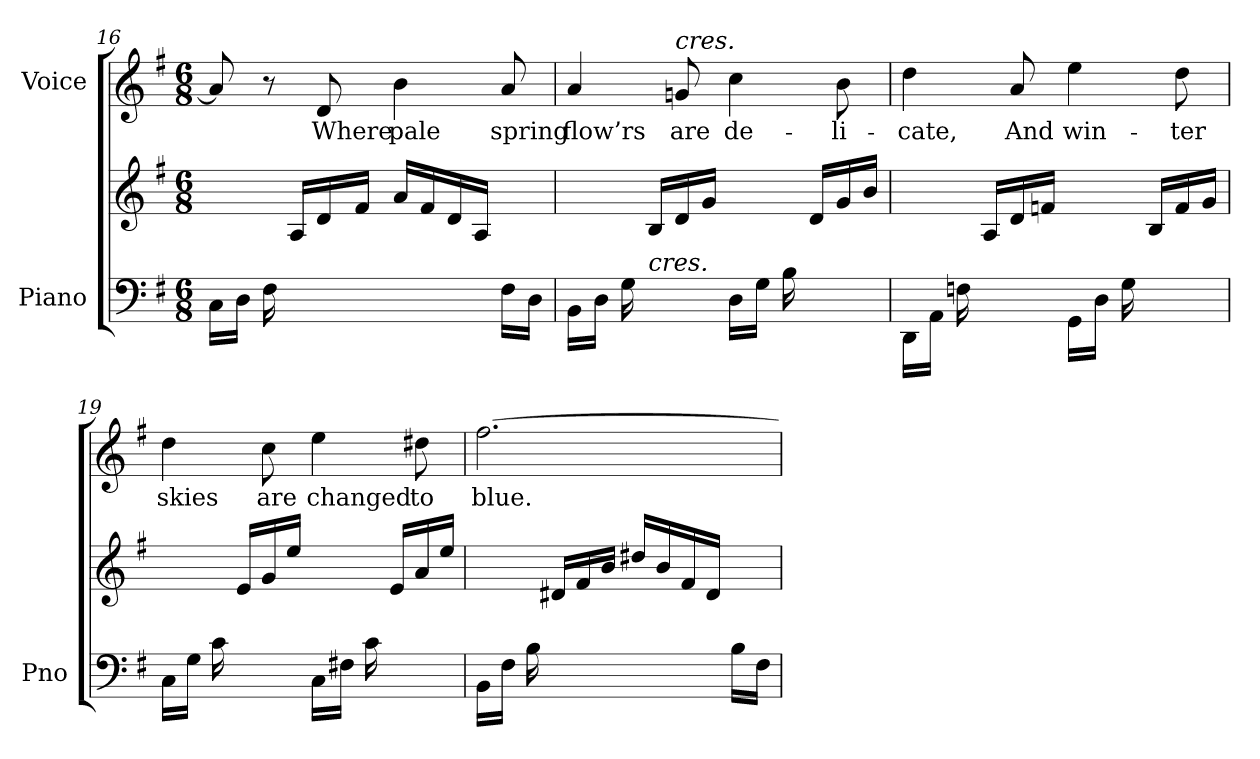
**kern	**kern	**kern	**text
*part2	*part2	*part1	*part1
*staff3	*staff2	*staff1	*staff1
*I"Piano	*	*I"Voice	*
*I'Pno	*	*	*
*clefF4	*clefG2	*clefG2	*
*k[f#]	*k[f#]	*k[f#]	*
*M6/8	*M6/8	*M6/8	*
=16	=16	=16	=16
*	*^	*	*
16C\LL	2.ryy	8.ryy	8a/]	.
16D\JJ	.	.	.	.
16F#\	.	.	8r	.
4..ryy	.	16A/LL	.	.
!	!	!	!	!LO:LY:b
.	.	16d/	8d/	Where
.	.	16f#/JJ	.	.
!	!	!	!	!LO:LY:b
.	.	16a/LL	4b\	pale
.	.	16f#/	.	.
.	.	16d/	.	.
.	.	16A/JJ	.	.
!	!	!	!	!LO:LY:b
16F#\LL	.	8ryy	8a/	spring
16D\JJ	.	.	.	.
!!LO:LB:g=z
=17	=17	=17	=17	=17
!	!	!	!	!LO:LY:b
(16BB\LL	2.ryy	8.ryy	4a/	flow’rs
16D\JJ	.	.	.	.
16G\	.	.	.	.
!LO:TX:a:i:t=cres.	!	!	!	!
8.ryy	.	16B/LL	.	.
!	!	!	!LO:TX:a:i:t=cres.	!
!	!	!	!	!LO:LY:b
.	.	16d/	8gn/	are
.	.	16g/JJ)	.	.
!	!	!	!	!LO:LY:b
(16D\LL	.	8.ryy	4cc\	de-
16G\JJ	.	.	.	.
16B\	.	.	.	.
8.ryy	.	16d/LL	.	.
!	!	!	!	!LO:LY:b
.	.	16g/	8b\	-li-
.	.	16b/JJ)	.	.
!!LO:LB:g=z
=18	=18	=18	=18	=18
!	!	!	!	!LO:LY:b
(16DD\LL	2.ryy	8.ryy	4dd\	-cate,
16AA\JJ	.	.	.	.
16Fn\	.	.	.	.
8.ryy	.	16A/LL	.	.
!	!	!	!	!LO:LY:b
.	.	16d/	8a/	And
.	.	16fn/JJ)	.	.
!	!	!	!	!LO:LY:b
(16GG\LL	.	8.ryy	4ee\	win-
16D\JJ	.	.	.	.
16G\	.	.	.	.
8.ryy	.	16B/LL	.	.
!	!	!	!	!LO:LY:b
.	.	16f/	8dd\	-ter
.	.	16g/JJ)	.	.
=19	=19	=19	=19	=19
!	!	!	!	!LO:LY:b
(16C\LL	2.ryy	8.ryy	4dd\	skies
16G\JJ	.	.	.	.
16c\	.	.	.	.
8.ryy	.	16e/LL	.	.
!	!	!	!	!LO:LY:b
.	.	16g/	8cc\	are
.	.	16ee/JJ)	.	.
!	!	!	!	!LO:LY:b
(16C\LL	.	8.ryy	4ee\	changed
16F#X\JJ	.	.	.	.
16c\	.	.	.	.
8.ryy	.	16e/LL	.	.
!	!	!	!	!LO:LY:b
.	.	16a/	8dd#X\	to
.	.	16ee/JJ)	.	.
!!LO:LB:g=z
=20	=20	=20	=20	=20
!	!	!	!	!LO:LY:b
16BB\LL	2.ryy	8.ryy	[2.ff#\	blue.
16F#\JJ	.	.	.	.
16B\	.	.	.	.
4..ryy	.	16d#X/LL	.	.
.	.	16f#/	.	.
.	.	16b/JJ	.	.
.	.	16dd#X/LL	.	.
.	.	16b/	.	.
.	.	16f#/	.	.
.	.	16d#/JJ	.	.
16B\LL	.	8ryy	.	.
16F#\JJ	.	.	.	.
*	*v	*v	*	*
=	=	=	=
*-	*-	*-	*-
